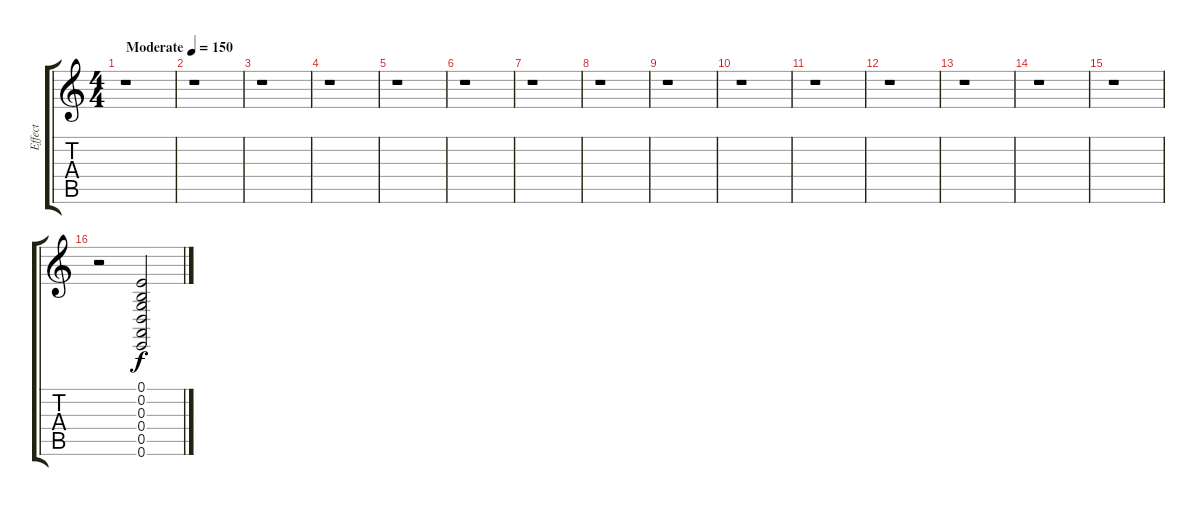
\track ("Effect" "Effect") {instrument reversecymbal}
\staff {score tabs}
\tuning (E4 B3 G3 D3 A2 E2) {hide}
\ts (4 4)
\tempo (150 "Moderate")
\clef g2
\ks c
r.1{dy f instrument reversecymbal} |
r.1 |
r.1 |
r.1 |
r.1 |
r.1 |
r.1 |
r.1 |
r.1 |
r.1 |
r.1 |
r.1 |
r.1 |
r.1 |
r.1 |
r.2 (0.1 0.2 0.3 0.4 0.5 0.6).2
